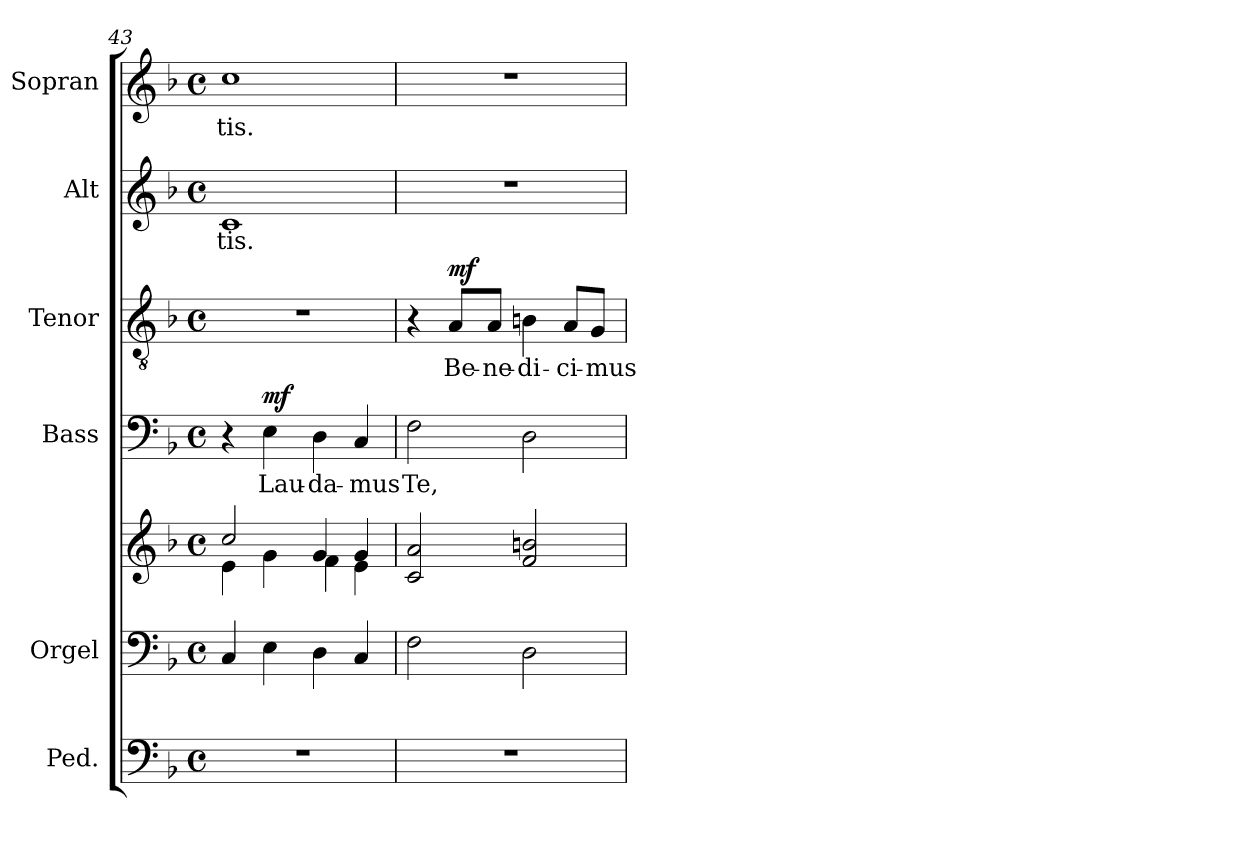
**kern	**kern	**kern	**kern	**text	**dynam	**kern	**text	**dynam	**kern	**text	**kern	**text
*part6	*part5	*part5	*part4	*part4	*part4	*part3	*part3	*part3	*part2	*part2	*part1	*part1
*staff7	*staff6	*staff5	*staff4	*staff4	*staff4	*staff3	*staff3	*staff3	*staff2	*staff2	*staff1	*staff1
*I"Ped.	*I"Orgel	*	*I"Bass	*	*	*I"Tenor	*	*	*I"Alt	*	*I"Sopran	*
*	*I'Org.	*	*I'B.	*	*	*I'T.	*	*	*I'A.	*	*I'S.	*
*clefF4	*clefF4	*clefG2	*clefF4	*	*	*clefGv2	*	*	*clefG2	*	*clefG2	*
*ITrd7c12	*	*	*	*	*	*	*	*	*	*	*	*
*k[b-]	*k[b-]	*k[b-]	*k[b-]	*	*	*k[b-]	*	*	*k[b-]	*	*k[b-]	*
*F:	*F:	*F:	*F:	*	*	*F:	*	*	*F:	*	*F:	*
*M4/4	*M4/4	*M4/4	*M4/4	*	*	*M4/4	*	*	*M4/4	*	*M4/4	*
*met(c)	*met(c)	*met(c)	*met(c)	*	*	*met(c)	*	*	*met(c)	*	*met(c)	*
=43	=43	=43	=43	=43	=43	=43	=43	=43	=43	=43	=43	=43
*	*	*^	*	*	*	*	*	*	*	*	*	*
!	!	!	!	!	!	!	!	!	!	!	!LO:LY:b	!	!LO:LY:b
1r	4C/	2cc/	4e\	4r	.	.	1r	.	.	1c	-tis.	1cc	-tis.
!	!	!	!	!	!LO:LY:b	!LO:DY:a	!	!	!	!	!	!	!
.	4E\	.	4g\	4E\	Lau-	mf	.	.	.	.	.	.	.
!	!	!	!	!	!LO:LY:b	!	!	!	!	!	!	!	!
.	4D\	4g/	4f\	4D\	-da-	.	.	.	.	.	.	.	.
!	!	!	!	!	!LO:LY:b	!	!	!	!	!	!	!	!
.	4C/	4g/	4e\	4C/	-mus	.	.	.	.	.	.	.	.
=44	=44	=44	=44	=44	=44	=44	=44	=44	=44	=44	=44	=44	=44
!	!	!	!	!	!LO:LY:b	!	!	!	!	!	!	!	!
*	*	*v	*v	*	*	*	*	*	*	*	*	*	*
1r	2F\	2c/ 2a/	2F\	Te,	.	4r	.	.	1r	.	1r	.
!	!	!	!	!	!	!	!LO:LY:b	!LO:DY:a	!	!	!	!
.	.	.	.	.	.	8A/L	Be-	mf	.	.	.	.
!	!	!	!	!	!	!	!LO:LY:b	!	!	!	!	!
.	.	.	.	.	.	8A/J	-ne-	.	.	.	.	.
!	!	!	!	!	!	!	!LO:LY:b	!	!	!	!	!
.	2D\	2f/ 2bn/	2D\	.	.	4Bn\	-di-	.	.	.	.	.
!	!	!	!	!	!	!	!LO:LY:b	!	!	!	!	!
.	.	.	.	.	.	8A/L	-ci-	.	.	.	.	.
!	!	!	!	!	!	!	!LO:LY:b	!	!	!	!	!
.	.	.	.	.	.	8G/J	-mus	.	.	.	.	.
=	=	=	=	=	=	=	=	=	=	=	=	=
*-	*-	*-	*-	*-	*-	*-	*-	*-	*-	*-	*-	*-
